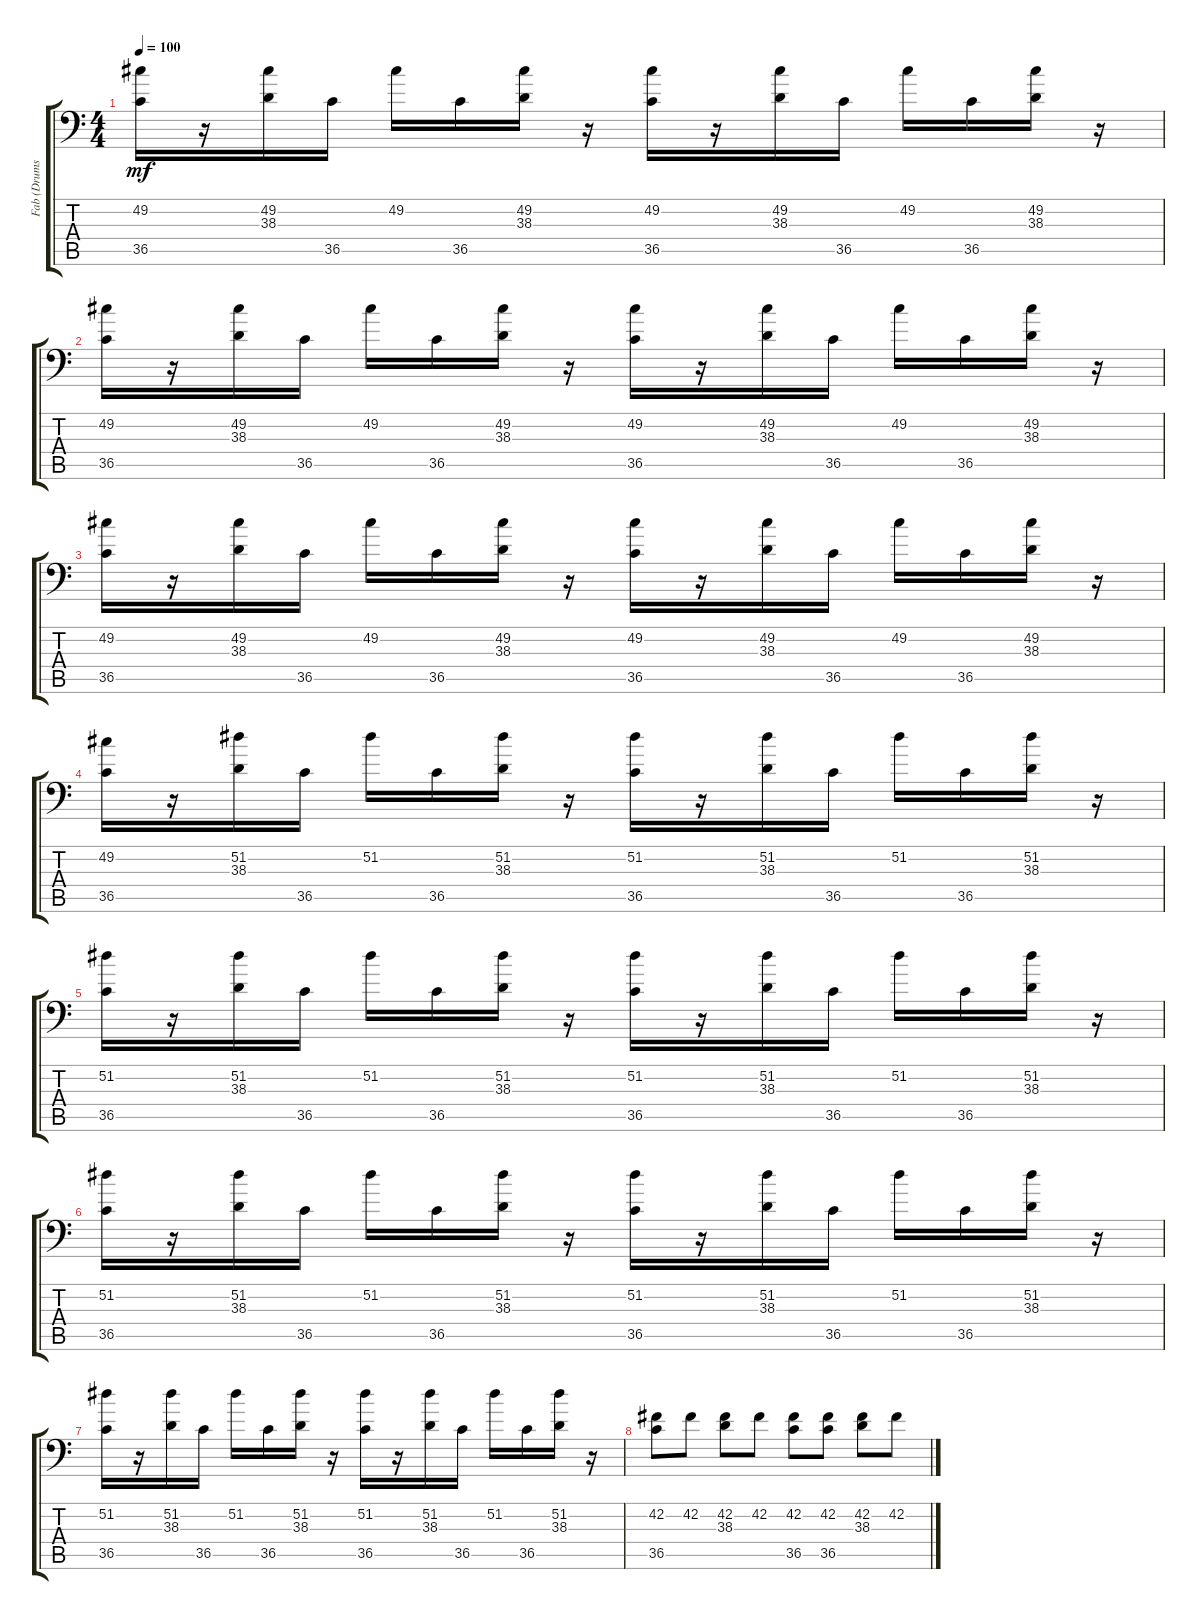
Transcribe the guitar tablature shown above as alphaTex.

\track ("Fab (Drums)" "Fab (Drums") {instrument acousticgrandpiano}
\staff {score tabs}
\tuning (C-1 C-1 C-1 C-1 C-1 C-1) {hide}
\ts (4 4)
\tempo 100
\clef f4
\ks c
(49.2 36.5).16{dy mf} r.16 (49.2 38.3).16 36.5.16 49.2.16 36.5.16 (49.2 38.3).16 r.16 (49.2 36.5).16 r.16 (49.2 38.3).16 36.5.16 49.2.16 36.5.16 (49.2 38.3).16 r.16 |
(49.2 36.5).16 r.16 (49.2 38.3).16 36.5.16 49.2.16 36.5.16 (49.2 38.3).16 r.16 (49.2 36.5).16 r.16 (49.2 38.3).16 36.5.16 49.2.16 36.5.16 (49.2 38.3).16 r.16 |
(49.2 36.5).16 r.16 (49.2 38.3).16 36.5.16 49.2.16 36.5.16 (49.2 38.3).16 r.16 (49.2 36.5).16 r.16 (49.2 38.3).16 36.5.16 49.2.16 36.5.16 (49.2 38.3).16 r.16 |
(49.2 36.5).16 r.16 (51.2 38.3).16 36.5.16 51.2.16 36.5.16 (51.2 38.3).16 r.16 (51.2 36.5).16 r.16 (51.2 38.3).16 36.5.16 51.2.16 36.5.16 (51.2 38.3).16 r.16 |
(51.2 36.5).16 r.16 (51.2 38.3).16 36.5.16 51.2.16 36.5.16 (51.2 38.3).16 r.16 (51.2 36.5).16 r.16 (51.2 38.3).16 36.5.16 51.2.16 36.5.16 (51.2 38.3).16 r.16 |
(51.2 36.5).16 r.16 (51.2 38.3).16 36.5.16 51.2.16 36.5.16 (51.2 38.3).16 r.16 (51.2 36.5).16 r.16 (51.2 38.3).16 36.5.16 51.2.16 36.5.16 (51.2 38.3).16 r.16 |
(51.2 36.5).16 r.16 (51.2 38.3).16 36.5.16 51.2.16 36.5.16 (51.2 38.3).16 r.16 (51.2 36.5).16 r.16 (51.2 38.3).16 36.5.16 51.2.16 36.5.16 (51.2 38.3).16 r.16 |
(42.2 36.5).8 42.2.8 (42.2 38.3).8 42.2.8 (42.2 36.5).8 (42.2 36.5).8 (42.2 38.3).8 42.2.8
